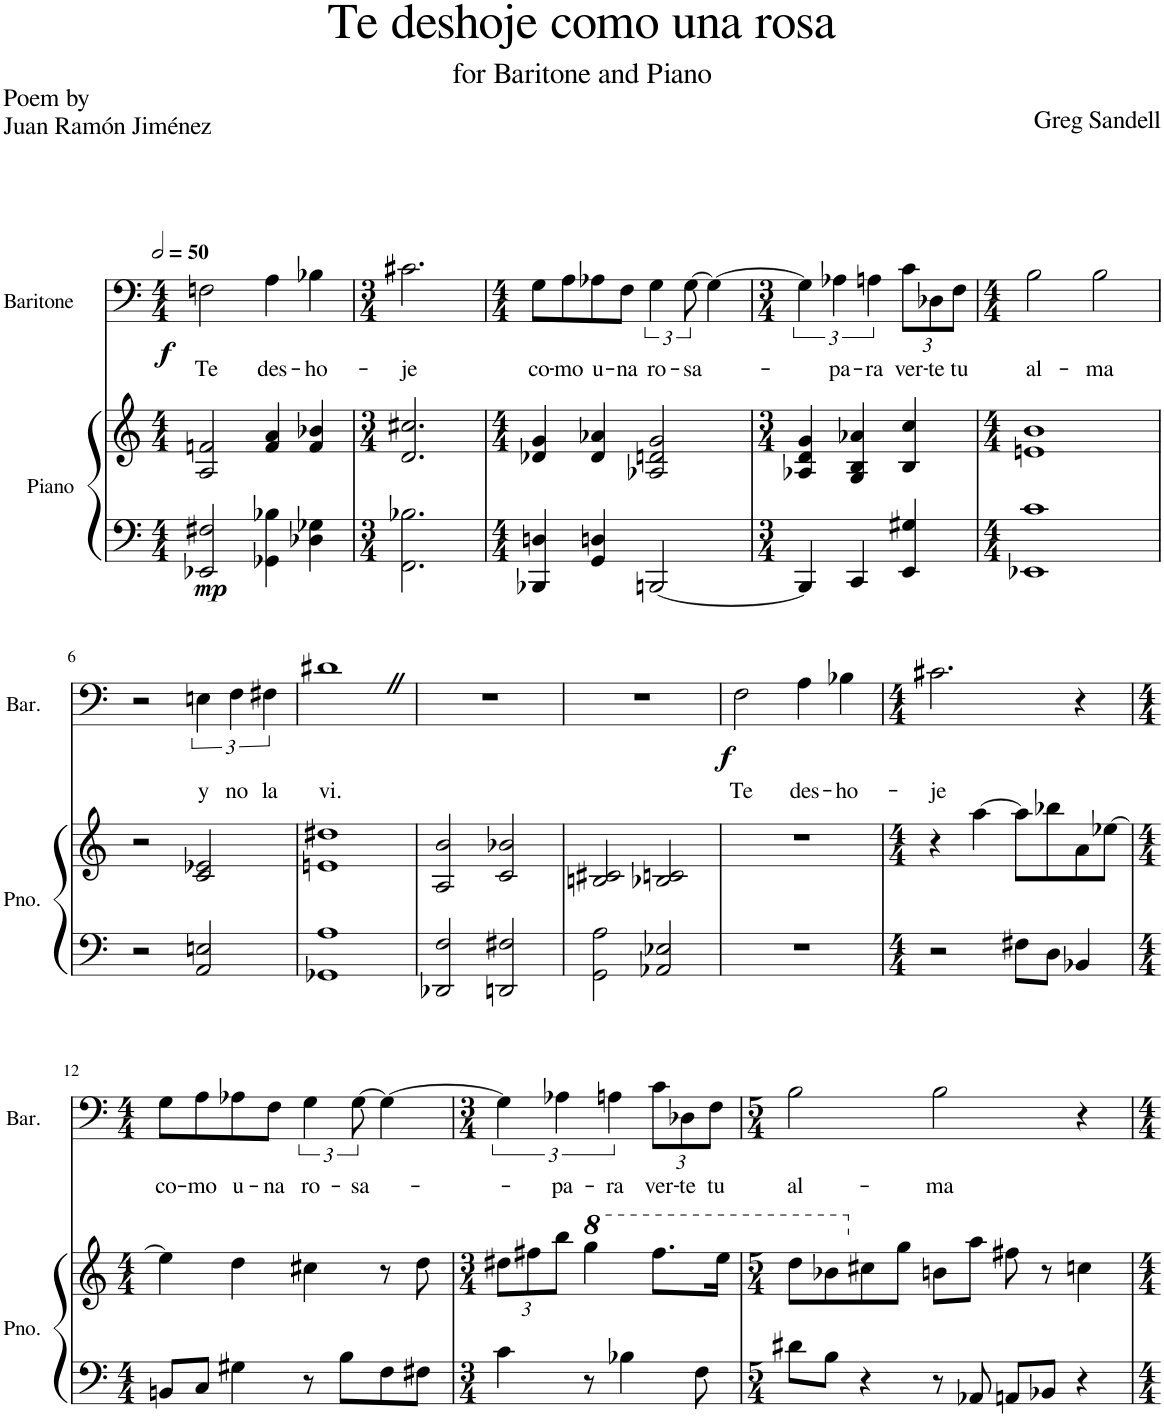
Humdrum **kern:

**kern	**kern	**dynam	**kern	**text	**dynam
*part2	*part2	*part2	*part1	*part1	*part1
*staff3	*staff2	*staff2/3	*staff1	*staff1	*staff1
*I"Piano	*	*	*I"Baritone	*	*
*I'Pno.	*	*	*I'Bar.	*	*
*clefF4	*clefG2	*	*clefF4	*	*
*k[]	*k[]	*	*k[]	*	*
*M4/4	*M4/4	*	*M4/4	*	*
*MM100	*MM100	*	*MM100	*	*
=1	=1	=1	=1	=1	=1
!	!	!LO:DY:b=2	!	!LO:LY:b	!LO:DY:b
2EE-X/ 2F#X/	2A/ 2fn/	mp	2Fn\	Te	f
!	!	!	!	!LO:LY:b	!
4GG-X\ 4B-X\	4f/ 4a/	.	4A\	des-	.
!	!	!	!	!LO:LY:b	!
4D-X\ 4G-X\	4f/ 4b-X/	.	4B-X\	-ho-	.
=2	=2	=2	=2	=2	=2
*M3/4	*M3/4	*	*M3/4	*	*
!	!	!	!	!LO:LY:b	!
2.FF\ 2.B-X\	2.d/ 2.cc#X/	.	2.c#X\	-je	.
=3	=3	=3	=3	=3	=3
*M4/4	*M4/4	*	*M4/4	*	*
!	!	!	!	!LO:LY:b	!
4BBB-X/ 4Dn/	4d-X/ 4g/	.	8G\L	co-	.
!	!	!	!	!LO:LY:b	!
.	.	.	8A\	-mo	.
!	!	!	!	!LO:LY:b	!
4GG/ 4Dn/	4d-/ 4a-X/	.	8A-X\	u-	.
!	!	!	!	!LO:LY:b	!
.	.	.	8F\J	-na	.
!	!	!	!	!LO:LY:b	!
[2BBBn/	2A-X/ 2dn/ 2g/	.	6G\	ro-	.
!	!	!	!	!LO:LY:b	!
.	.	.	[12G\	-sa-	.
.	.	.	4G\_	.	.
=4	=4	=4	=4	=4	=4
*M3/4	*M3/4	*	*M3/4	*	*
4BBB/]	4A-X/ 4d/ 4g/	.	6G\]	.	.
!	!	!	!	!LO:LY:b	!
.	.	.	6A-X\	-pa-	.
4CC/	4G/ 4B/ 4a-X/	.	.	.	.
!	!	!	!	!LO:LY:b	!
.	.	.	6An\	-ra	.
*	*	*	*Xbrackettup	*	*
!	!	!	!	!LO:LY:b	!
4EE/ 4G#X/	4B/ 4cc/	.	12c\L	ver-	.
!	!	!	!	!LO:LY:b	!
.	.	.	12D-X\	-te	.
!	!	!	!	!LO:LY:b	!
.	.	.	12F\J	tu	.
=5	=5	=5	=5	=5	=5
*M4/4	*M4/4	*	*M4/4	*	*
!	!	!	!	!LO:LY:b	!
1EE-X 1c	1en 1b	.	2B\	al-	.
!	!	!	!	!LO:LY:b	!
.	.	.	2B\	-ma	.
!!LO:LB:g=z
=6	=6	=6	=6	=6	=6
2r	2r	.	2r	.	.
*	*	*	*brackettup	*	*
!	!	!	!	!LO:LY:b	!
2AA/ 2En/	2c/ 2e-X/	.	6En\	y	.
!	!	!	!	!LO:LY:b	!
.	.	.	6F\	no	.
!	!	!	!	!LO:LY:b	!
.	.	.	6F#X\	la	.
=7	=7	=7	=7	=7	=7
!	!	!	!	!LO:LY:b	!
1GG-X 1A	1en 1dd#X	.	1d#XZ	vi.	.
=8	=8	=8	=8	=8	=8
2DD-X/ 2F/	2A/ 2b/	.	1r	.	.
2DDn/ 2F#X/	2c/ 2b-X/	.	.	.	.
=9	=9	=9	=9	=9	=9
2GG\ 2A\	2Bn/ 2c#X/	.	1r	.	.
2AA-X/ 2E-X/	2B-X/ 2cn/	.	.	.	.
=10	=10	=10	=10	=10	=10
!	!	!	!	!LO:LY:b	!LO:DY:b
1r	1r	.	2F\	Te	f
!	!	!	!	!LO:LY:b	!
.	.	.	4A\	des-	.
!	!	!	!	!LO:LY:b	!
.	.	.	4B-X\	-ho-	.
=11	=11	=11	=11	=11	=11
*M4/4	*M4/4	*	*M4/4	*	*
!	!	!	!	!LO:LY:b	!
2r	4r	.	2.c#X\	-je	.
.	[4aa\	.	.	.	.
8F#X\L	8aa\L]	.	.	.	.
8D\J	8bb-X\	.	.	.	.
4BB-X/	8a\	.	4r	.	.
.	[8ee-X\J	.	.	.	.
!!LO:LB:g=z
=12	=12	=12	=12	=12	=12
*M4/4	*M4/4	*	*M4/4	*	*
!	!	!	!	!LO:LY:b	!
8BBn/L	4ee-\]	.	8G\L	co-	.
!	!	!	!	!LO:LY:b	!
8C/J	.	.	8A\	-mo	.
!	!	!	!	!LO:LY:b	!
4G#X\	4dd\	.	8A-X\	u-	.
!	!	!	!	!LO:LY:b	!
.	.	.	8F\J	-na	.
!	!	!	!	!LO:LY:b	!
8r	4cc#X\	.	6G\	ro-	.
8B\L	.	.	.	.	.
!	!	!	!	!LO:LY:b	!
.	.	.	[12G\	-sa-	.
8F\	8r	.	4G\_	.	.
8F#X\J	8dd\	.	.	.	.
=13	=13	=13	=13	=13	=13
*M3/4	*M3/4	*	*M3/4	*	*
*	*Xbrackettup	*	*	*	*
4c\	12dd#X\L	.	6G\]	.	.
.	12ff#X\	.	.	.	.
!	!	!	!	!LO:LY:b	!
.	12bb\J	.	6A-X\	-pa-	.
*	*8va	*	*	*	*
8r	4ggg\	.	.	.	.
!	!	!	!	!LO:LY:b	!
.	.	.	6An\	-ra	.
4B-X\	.	.	.	.	.
*	*	*	*Xbrackettup	*	*
!	!	!	!	!LO:LY:b	!
.	8.fff#\L	.	12c\L	ver-	.
!	!	!	!	!LO:LY:b	!
.	.	.	12D-X\	-te	.
8F\	.	.	.	.	.
!	!	!	!	!LO:LY:b	!
.	.	.	12F\J	tu	.
.	16eee\Jk	.	.	.	.
=14	=14	=14	=14	=14	=14
*M5/4	*M5/4	*	*M5/4	*	*
!	!	!	!	!LO:LY:b	!
8d#X\L	8ddd\L	.	2B\	al-	.
8B\J	8bb-X\	.	.	.	.
*	*X8va	*	*	*	*
4r	8cc#X\	.	.	.	.
.	8gg\J	.	.	.	.
!	!	!	!	!LO:LY:b	!
8r	8bn\L	.	2B\	-ma	.
8AA-X/	8aa\J	.	.	.	.
8AAn/L	8ff#X\	.	.	.	.
8BB-X/J	8r	.	.	.	.
4r	4ccn\	.	4r	.	.
=	=	=	=	=	=
*-	*-	*-	*-	*-	*-
